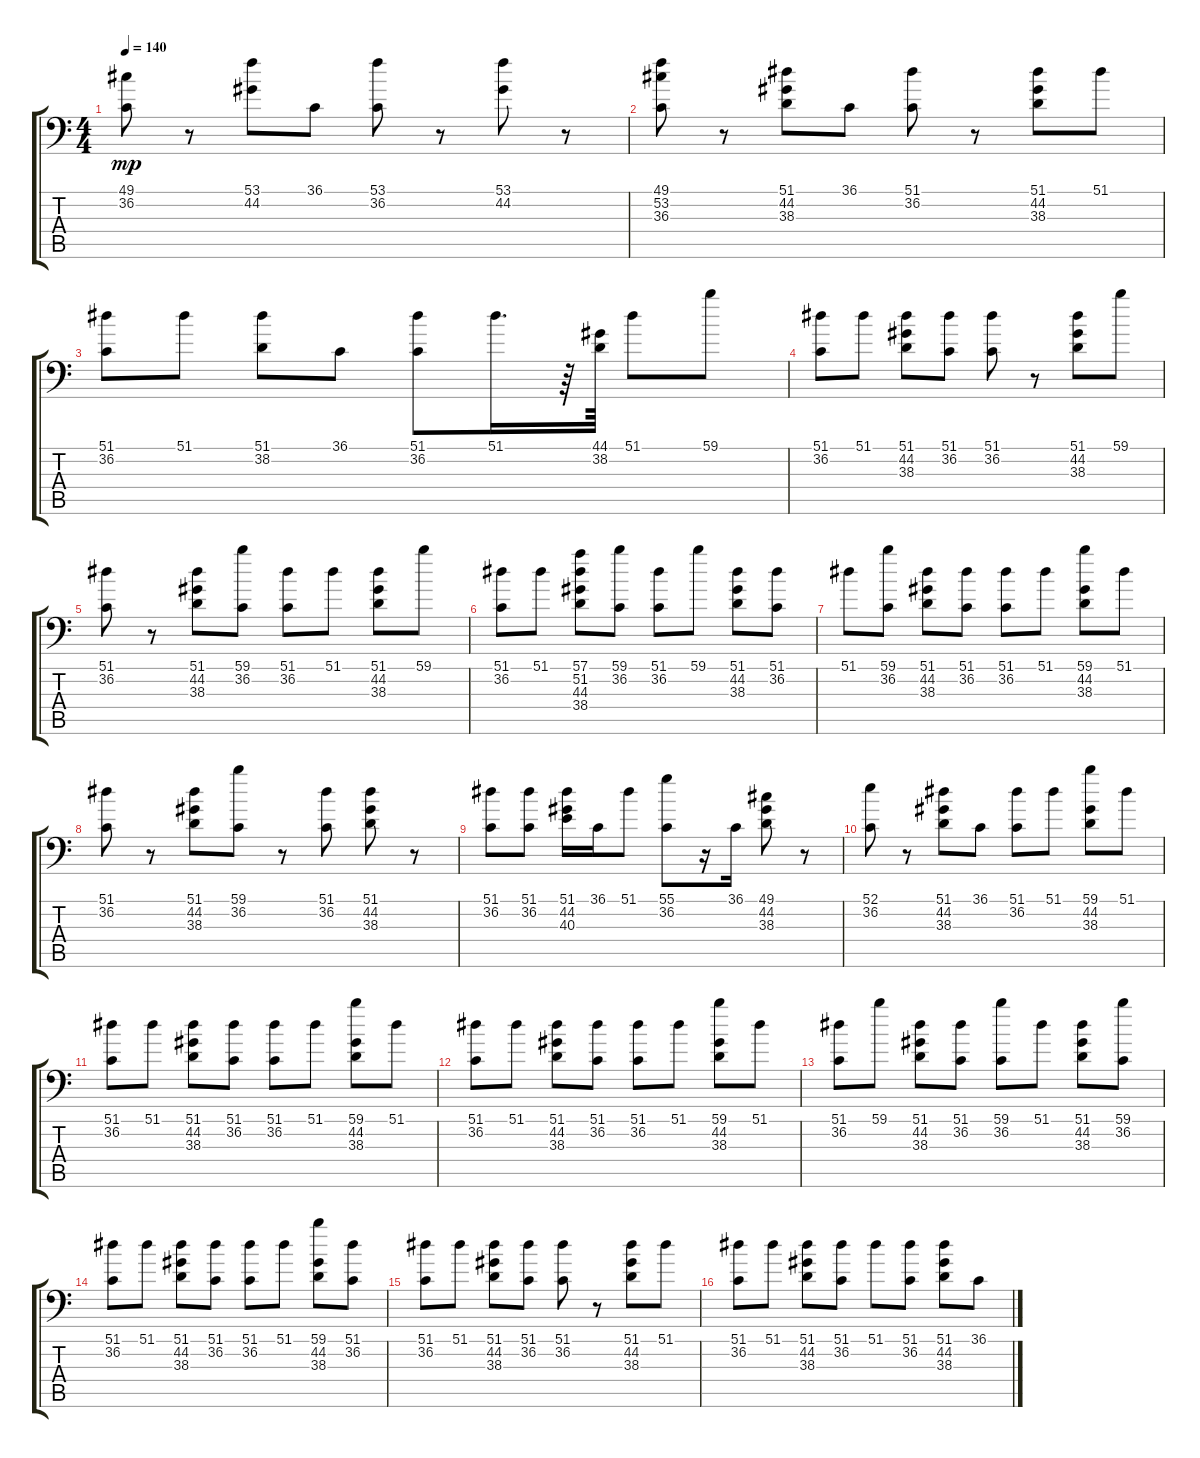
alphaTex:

\track "" {instrument acousticgrandpiano}
\staff {score tabs}
\tuning (C-1 C-1 C-1 C-1 C-1 C-1) {hide}
\ts (4 4)
\tempo 140
\clef f4
\ks c
(49.1 36.2).8{dy mp} r.8 (53.1 44.2).8 36.1.8 (53.1 36.2).8 r.8 (53.1 44.2).8 r.8 |
(49.1 53.2 36.3).8 r.8 (51.1 44.2 38.3).8 36.1.8 (51.1 36.2).8 r.8 (51.1 44.2 38.3).8 51.1.8 |
(51.1 36.2).8 51.1.8 (51.1 38.2).8 36.1.8 (51.1 36.2).8 51.1.16{d} r.64 (44.1 38.2).64 51.1.8 59.1.8 |
(51.1 36.2).8 51.1.8 (51.1 44.2 38.3).8 (51.1 36.2).8 (51.1 36.2).8 r.8 (51.1 44.2 38.3).8 59.1.8 |
(51.1 36.2).8 r.8 (51.1 44.2 38.3).8 (59.1 36.2).8 (51.1 36.2).8 51.1.8 (51.1 44.2 38.3).8 59.1.8 |
(51.1 36.2).8 51.1.8 (57.1 51.2 44.3 38.4).8 (59.1 36.2).8 (51.1 36.2).8 59.1.8 (51.1 44.2 38.3).8 (51.1 36.2).8 |
51.1.8 (59.1 36.2).8 (51.1 44.2 38.3).8 (51.1 36.2).8 (51.1 36.2).8 51.1.8 (59.1 44.2 38.3).8 51.1.8 |
(51.1 36.2).8 r.8 (51.1 44.2 38.3).8 (59.1 36.2).8 r.8 (51.1 36.2).8 (51.1 44.2 38.3).8 r.8 |
(51.1 36.2).8 (51.1 36.2).8 (51.1 44.2 40.3).16 36.1.16 51.1.8 (55.1 36.2).8 r.16 36.1.16 (49.1 44.2 38.3).8 r.8 |
(52.1 36.2).8 r.8 (51.1 44.2 38.3).8 36.1.8 (51.1 36.2).8 51.1.8 (59.1 44.2 38.3).8 51.1.8 |
(51.1 36.2).8 51.1.8 (51.1 44.2 38.3).8 (51.1 36.2).8 (51.1 36.2).8 51.1.8 (59.1 44.2 38.3).8 51.1.8 |
(51.1 36.2).8 51.1.8 (51.1 44.2 38.3).8 (51.1 36.2).8 (51.1 36.2).8 51.1.8 (59.1 44.2 38.3).8 51.1.8 |
(51.1 36.2).8 59.1.8 (51.1 44.2 38.3).8 (51.1 36.2).8 (59.1 36.2).8 51.1.8 (51.1 44.2 38.3).8 (59.1 36.2).8 |
(51.1 36.2).8 51.1.8 (51.1 44.2 38.3).8 (51.1 36.2).8 (51.1 36.2).8 51.1.8 (59.1 44.2 38.3).8 (51.1 36.2).8 |
(51.1 36.2).8 51.1.8 (51.1 44.2 38.3).8 (51.1 36.2).8 (51.1 36.2).8 r.8 (51.1 44.2 38.3).8 51.1.8 |
(51.1 36.2).8 51.1.8 (51.1 44.2 38.3).8 (51.1 36.2).8 51.1.8 (51.1 36.2).8 (51.1 44.2 38.3).8 36.1.8
